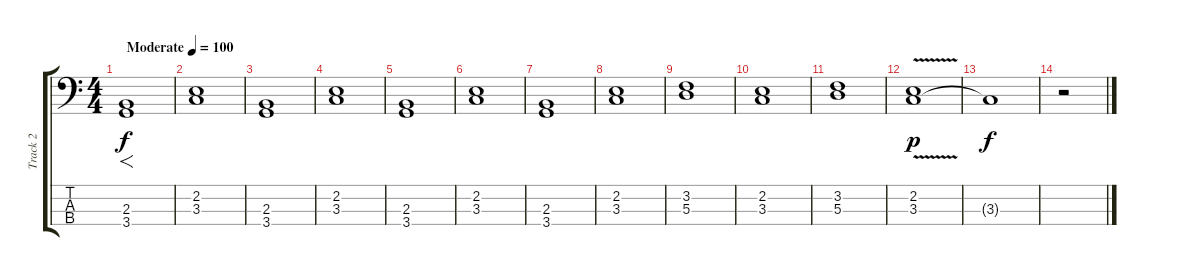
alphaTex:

\track ("Track 2" "Track 2") {instrument contrabass}
\staff {score tabs}
\tuning (G2 D2 A1 E1) {hide}
\ts (4 4)
\tempo (100 "Moderate")
\clef f4
\ks c
(2.3 3.4).1{f dy f instrument contrabass} |
(2.2 3.3).1 |
(2.3 3.4).1 |
(2.2 3.3).1 |
(2.3 3.4).1 |
(2.2 3.3).1 |
(2.3 3.4).1 |
(2.2 3.3).1 |
(3.2 5.3).1 |
(2.2 3.3).1 |
(3.2 5.3).1 |
(2.2{v} 3.3).1{dy p} |
3.3{t}.1{dy f} |
r.2
